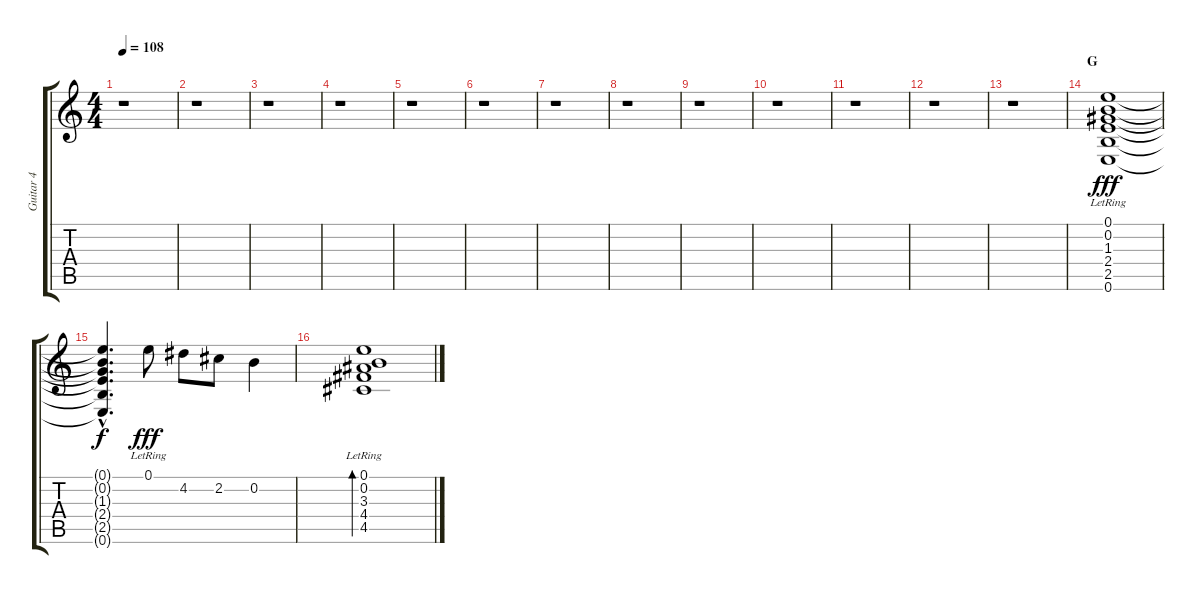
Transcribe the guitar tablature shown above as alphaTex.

\track ("Guitar 4" "Guitar 4") {instrument acousticguitarsteel}
\staff {score tabs}
\tuning (E4 B3 G3 D3 A2 E2) {hide}
\ts (4 4)
\tempo 108
\clef g2
\ks c
r.1{dy fff} |
r.1 |
r.1 |
r.1 |
r.1 |
r.1 |
r.1 |
r.1 |
r.1 |
r.1 |
r.1 |
r.1 |
r.1 |
\section ("" "G")
(0.1 0.2{lr} 1.3{lr} 2.4{lr} 2.5{lr} 0.6{lr}).1 |
(0.1{hac t} 0.2{hac t} 1.3{hac t} 2.4{hac t} 2.5{hac t} 0.6{hac t}).4{d dy f} 0.1{lr}.8{dy fff} 4.2.8 2.2.8 0.2.4 |
(0.1 0.2{lr} 3.3{lr} 4.4{lr} 4.5{lr}).1{bd 120}
